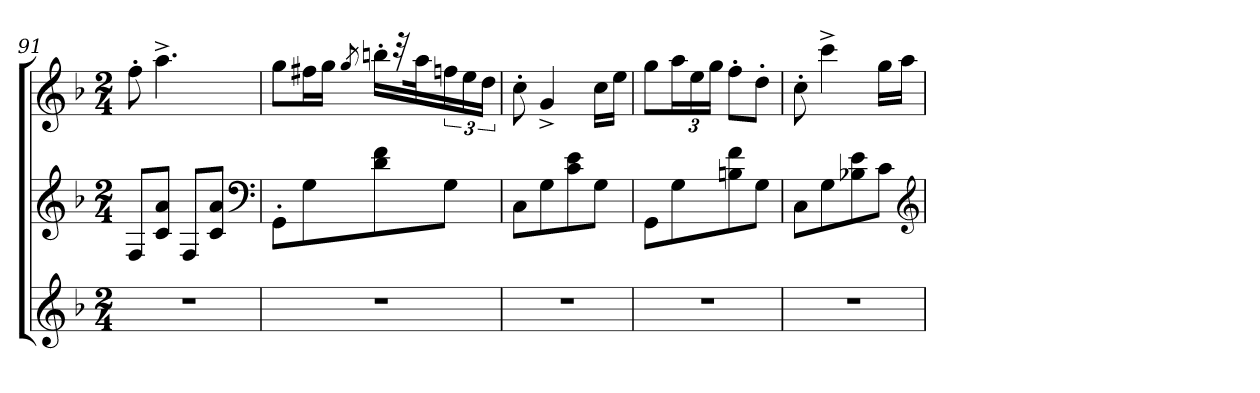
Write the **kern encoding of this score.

**kern	**kern	**kern
*part3	*part2	*part1
*staff3	*staff2	*staff1
*clefG2	*clefG2	*clefG2
*k[b-]	*k[b-]	*k[b-]
*M2/4	*M2/4	*M2/4
=91	=91	=91
2r	8FL	8ff'>
.	8a 8cJ	4.aa^>
.	8FL	.
.	8a 8cJ	.
*	*clefF4	*
=92	=92	=92
2r	8GG'>L	8ggL
.	8G	16ff#XL
.	.	16ggJJ
.	.	8qgg/
.	8f 8d	16bbn'>LL
.	.	32r
.	.	32aa
.	8GJ	24ffn
.	.	24ee
.	.	24ddJJ
=93	=93	=93
2r	8CL	8cc'>
.	8G	4g^>
.	8e 8c	.
.	8GJ	16ccLL
.	.	16eeJJ
=94	=94	=94
2r	8GGL	8ggL
.	8G	24aaL
.	.	24ee
.	.	24ggJJ
.	8f 8Bn	8ff'>L
.	8GJ	8dd'>J
=95	=95	=95
2r	8CL	8cc'>
.	8G	4ccc^>
.	8e 8B-X	.
.	8cJ	16ggLL
.	.	16aaJJ
*	*clefG2	*
=	=	=
*-	*-	*-
